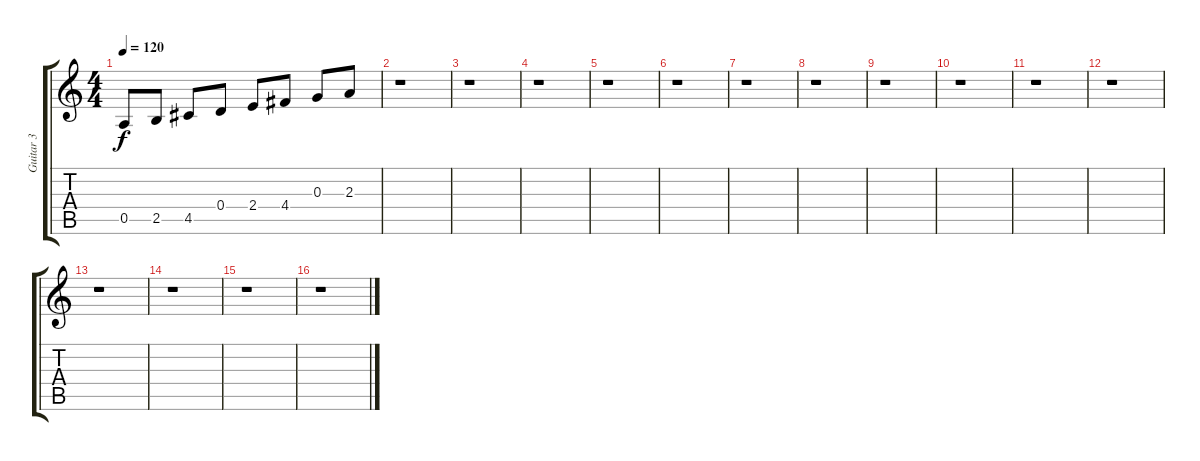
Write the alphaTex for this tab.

\track ("Guitar 3" "Guitar 3") {instrument distortionguitar}
\staff {score tabs}
\tuning (E4 B3 G3 D3 A2 E2) {hide}
\ts (4 4)
\tempo 120
\clef g2
\ks c
0.5.8{dy f} 2.5.8 4.5.8 0.4.8 2.4.8 4.4.8 0.3.8 2.3.8 |
r.1 |
r.1 |
r.1 |
r.1 |
r.1 |
r.1 |
r.1 |
r.1 |
r.1 |
r.1 |
r.1 |
r.1 |
r.1 |
r.1 |
r.1
